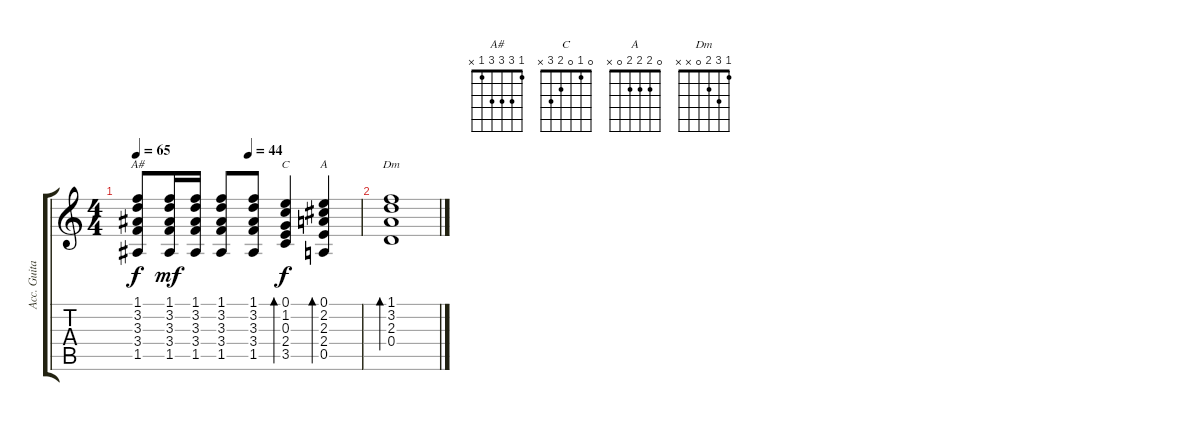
\track ("Acc. Guitar" "Acc. Guita") {instrument acousticguitarsteel}
\staff {score tabs}
\tuning (E4 B3 G3 D3 A2 E2) {hide}
\chord ("A#" 1 3 3 3 1 x)
\chord ("C" 0 1 0 2 3 x)
\chord ("A" 0 2 2 2 0 x)
\chord ("Dm" 1 3 2 0 x x)
\ts (4 4)
\tempo 65
\tempo (44 0.5)
\clef g2
\ks c
(1.1 3.2 3.3 3.4 1.5).8{ch "A#" dy f} (1.1 3.2 3.3 3.4 1.5).16{dy mf} (1.1 3.2 3.3 3.4 1.5).16 (1.1 3.2 3.3 3.4 1.5).8 (1.1 3.2 3.3 3.4 1.5).8 (0.1 1.2 0.3 2.4 3.5).4{bd 60 ch "C" dy f} (0.1 2.2 2.3 2.4 0.5).4{bd 60 ch "A"} |
(1.1 3.2 2.3 0.4).1{bd 60 ch "Dm"}
